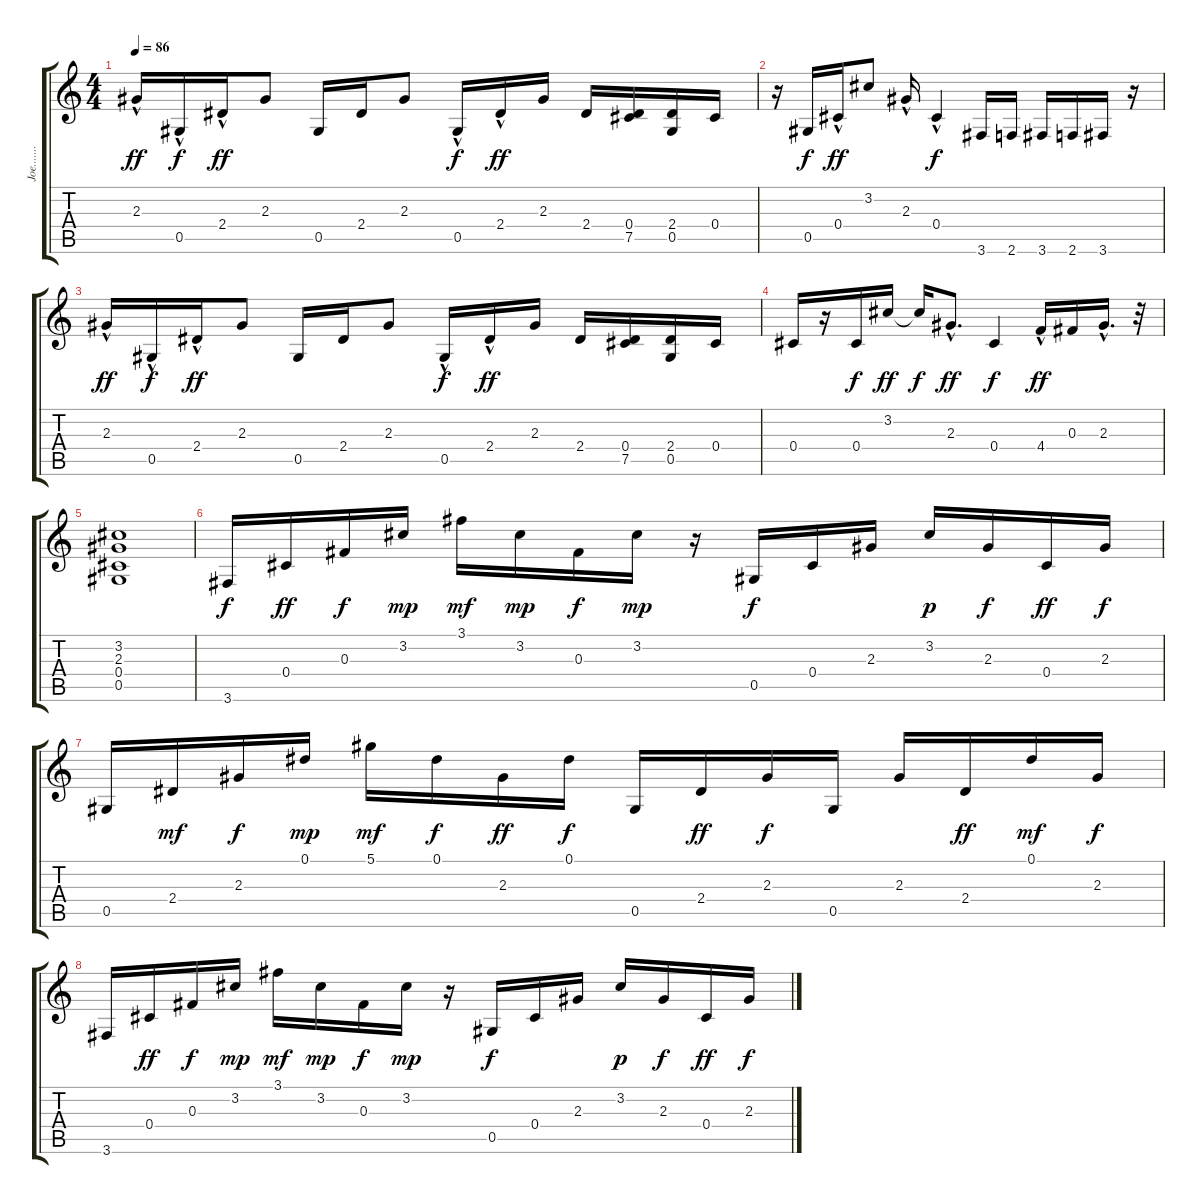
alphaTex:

\track ("Joe.......still" "Joe.......") {instrument distortionguitar}
\staff {score tabs}
\tuning (Eb4 Bb3 Gb3 Db3 Ab2 Eb2) {hide}
\ts (4 4)
\tempo 86
\clef g2
\ks c
2.3{hac}.16{dy ff} 0.5{hac}.16{dy f} 2.4{hac}.16{dy ff} 2.3.8 0.5.16 2.4.16 2.3.8 0.5{hac}.16{dy f} 2.4{hac}.16{dy ff} 2.3.16 2.4.16 (0.4 7.5).16 (2.4 0.5).16 0.4.16 |
r.16 0.5.16{dy f} 0.4{hac}.16{dy ff} 3.2.8 2.3{hac}.16 0.4{hac}.4{dy f} 3.6.16 2.6.16 3.6.16 2.6.16 3.6.16 r.16 |
2.3{hac}.16{dy ff} 0.5{hac}.16{dy f} 2.4{hac}.16{dy ff} 2.3.8 0.5.16 2.4.16 2.3.8 0.5{hac}.16{dy f} 2.4{hac}.16{dy ff} 2.3.16 2.4.16 (0.4 7.5).16 (2.4 0.5).16 0.4.16 |
0.4.16 r.16 0.4.16{dy f} 3.2.16{dy ff} 3.2{t}.16{dy f} 2.3{hac}.8{d dy ff} 0.4.4{dy f} 4.4{hac}.16{dy ff} 0.3.16 2.3{hac}.16{d} r.32 |
(3.2 2.3 0.4 0.5).1 |
3.6.16{dy f} 0.4.16{dy ff} 0.3.16{dy f} 3.2.16{dy mp} 3.1.16{dy mf} 3.2.16{dy mp} 0.3.16{dy f} 3.2.16{dy mp} r.16 0.5.16{dy f} 0.4.16 2.3.16 3.2.16{dy p} 2.3.16{dy f} 0.4.16{dy ff} 2.3.16{dy f} |
0.5.16 2.4.16{dy mf} 2.3.16{dy f} 0.1.16{dy mp} 5.1.16{dy mf} 0.1.16{dy f} 2.3.16{dy ff} 0.1.16{dy f} 0.5.16 2.4.16{dy ff} 2.3.16{dy f} 0.5.16 2.3.16 2.4.16{dy ff} 0.1.16{dy mf} 2.3.16{dy f} |
3.6.16 0.4.16{dy ff} 0.3.16{dy f} 3.2.16{dy mp} 3.1.16{dy mf} 3.2.16{dy mp} 0.3.16{dy f} 3.2.16{dy mp} r.16 0.5.16{dy f} 0.4.16 2.3.16 3.2.16{dy p} 2.3.16{dy f} 0.4.16{dy ff} 2.3.16{dy f}
